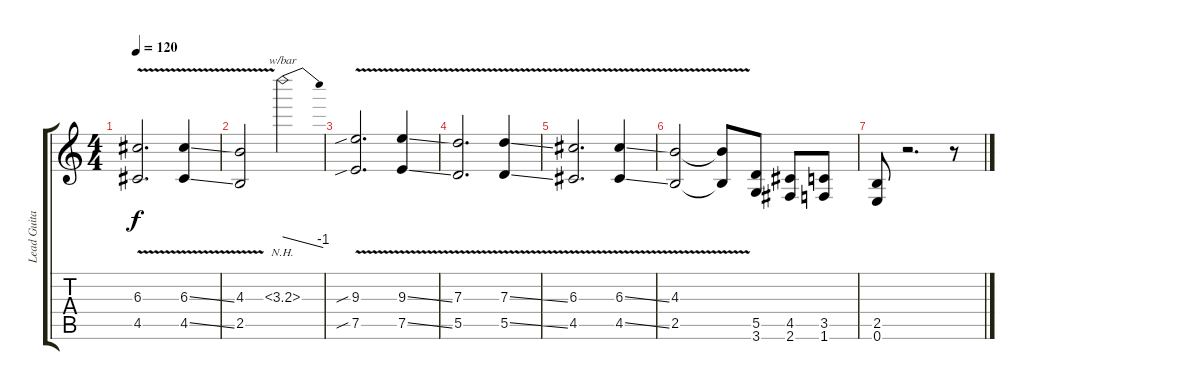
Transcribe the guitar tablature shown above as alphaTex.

\track ("Lead Guitar" "Lead Guita") {instrument distortionguitar}
\staff {score tabs}
\tuning (E4 B3 G3 D3 A2 E2) {hide}
\ts (4 4)
\tempo 120
\clef g2
\ks c
(6.3{v} 4.5{v}).2{d dy f} (6.3{v ss} 4.5{v ss}).4 |
(4.3{v} 2.5{v}).2 3.3{nh}.2{tbe (dive default 0 0 60 -4)} |
(9.3{v sib} 7.5{v sib}).2{d} (9.3{v ss} 7.5{v ss}).4 |
(7.3{v} 5.5{v}).2{d} (7.3{v ss} 5.5{v ss}).4 |
(6.3{v} 4.5{v}).2{d} (6.3{v ss} 4.5{v ss}).4 |
(4.3{v} 2.5{v}).2 (4.3{t} 2.5{t}).8 (5.5 3.6).8 (4.5 2.6).8 (3.5 1.6).8 |
(2.5 0.6).8 r.2{d} r.8
